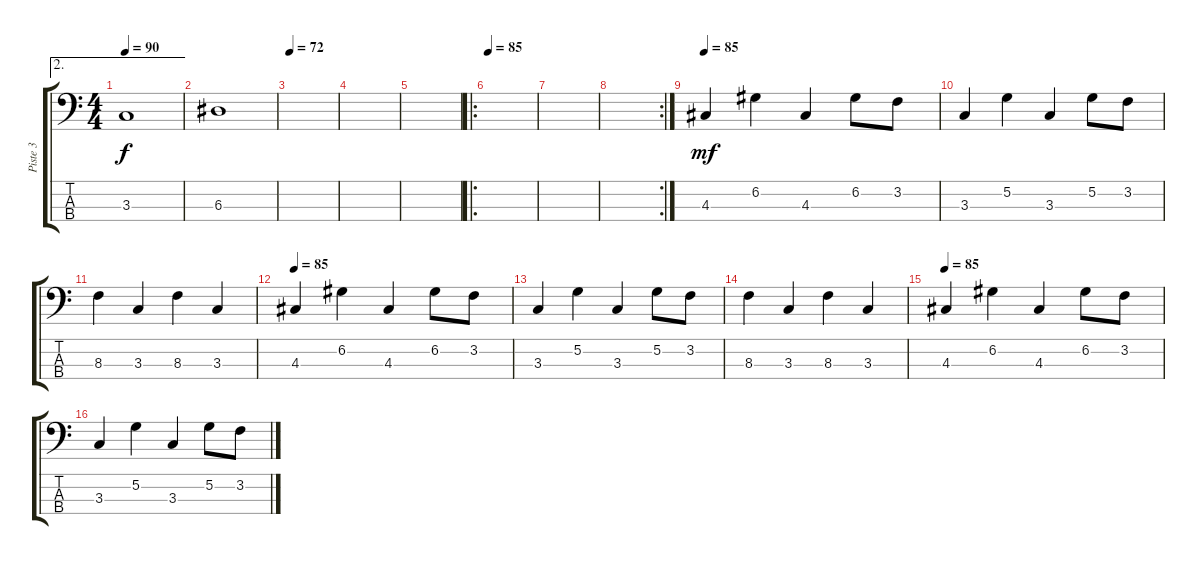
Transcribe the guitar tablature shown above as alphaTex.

\track ("Piste 3" "Piste 3") {instrument electricbassfinger}
\staff {score tabs}
\tuning (G2 D2 A1 E1) {hide}
\ae 2
\ts (4 4)
\tempo 90
\clef f4
\ks c
3.3.1{dy f} |
6.3.1 |
\tempo 72
|
|
|
\ro
\tempo 85
|
|
\rc 2
|
\tempo 85
4.3.4{dy mf} 6.2.4 4.3.4 6.2.8 3.2.8 |
3.3.4 5.2.4 3.3.4 5.2.8 3.2.8 |
8.3.4 3.3.4 8.3.4 3.3.4 |
\tempo 85
4.3.4 6.2.4 4.3.4 6.2.8 3.2.8 |
3.3.4 5.2.4 3.3.4 5.2.8 3.2.8 |
8.3.4 3.3.4 8.3.4 3.3.4 |
\tempo 85
4.3.4 6.2.4 4.3.4 6.2.8 3.2.8 |
3.3.4 5.2.4 3.3.4 5.2.8 3.2.8
